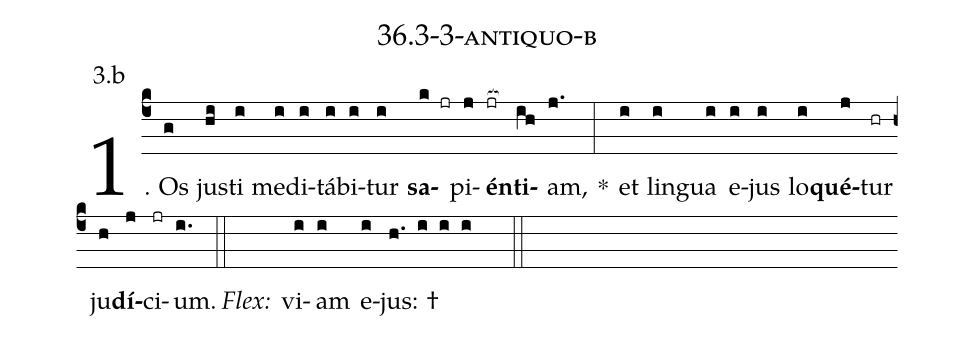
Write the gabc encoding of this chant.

name: 36.3-3-antiquo-b;
annotation: 3.b;
%%
(c4)1. Os(g) jus(hi)ti(i) me(i)di(i)tá(i)bi(i)tur(i) <b>sa</b>(k jr)pi(j)<b>én</b>(jr[ocb:1{])<b>ti</b>(ih[ocb:0}])am,(j.) *(:) et(i) lin(i)gua(i) e(i)jus(i) lo(i)<b>qué</b>(j)tur(hr) ju(h)<b>dí</b>(j)ci(jr)um.(i.) (::)
<i>Flex:</i>()  vi(i)am(i) e(i)jus: †(h. i i i  ::)

%E(i) u(i) o(j) u(h) a(j) e.(i.) (::)
